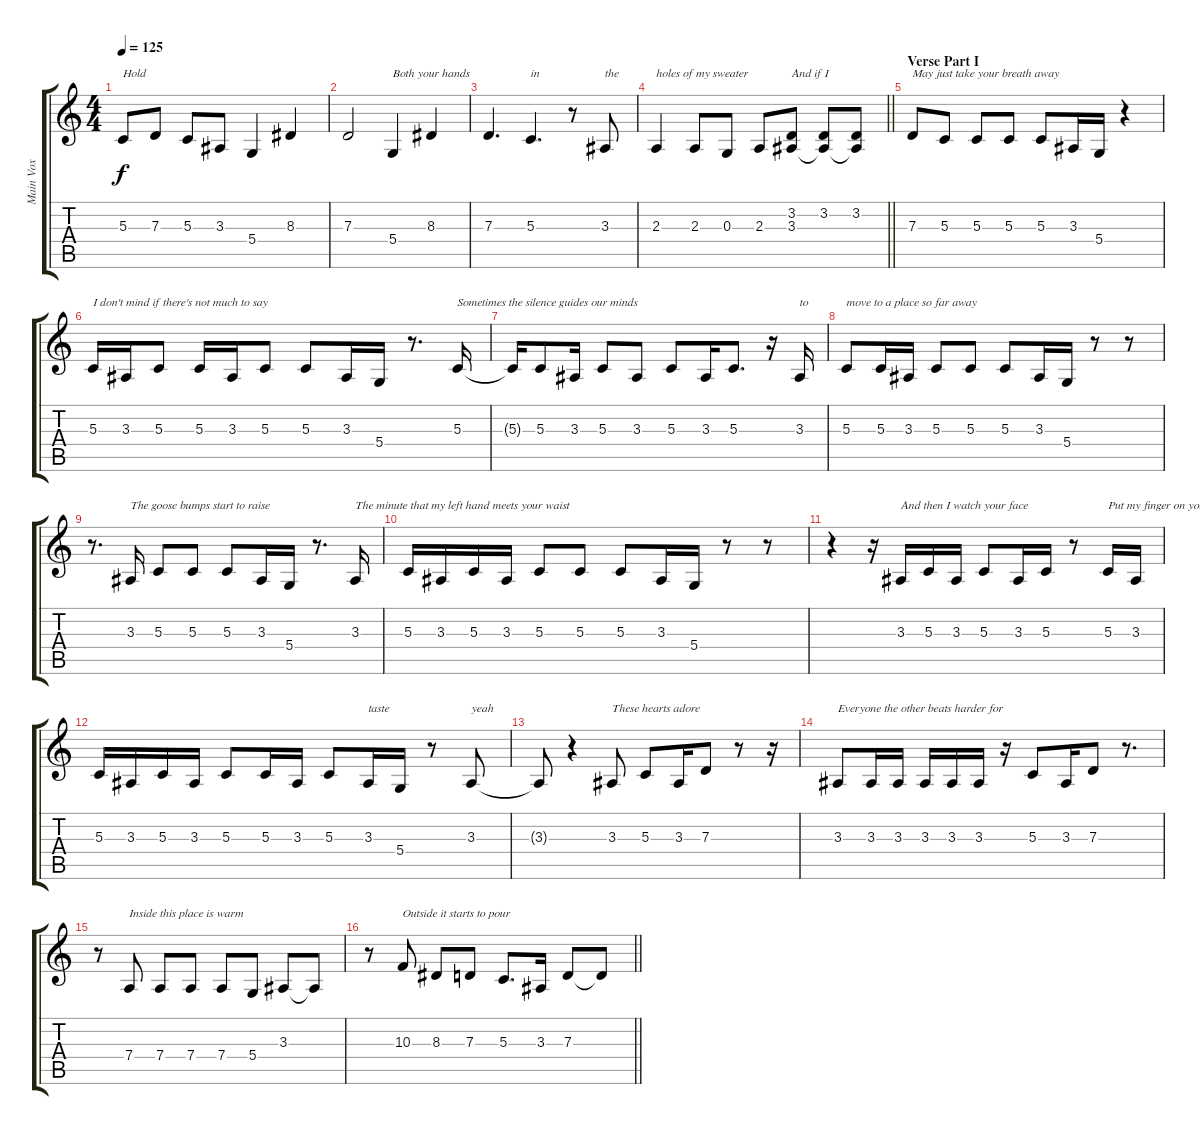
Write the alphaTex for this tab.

\track ("Main Vox" "Main Vox") {instrument altosax}
\staff {score tabs}
\tuning (E4 B3 G3 D3 A2 E2) {hide}
\ts (4 4)
\tempo 125
\clef g2
\ks c
5.3.8{txt "Hold" dy f} 7.3.8 5.3.8 3.3.8 5.4.4 8.3.4 |
7.3.2 5.4.4{txt "Both your hands"} 8.3.4 |
7.3.4{d} 5.3.4{d txt "in"} r.8 3.3.8{txt "the"} |
\barLineRight lightlight
2.3.4{txt "holes of my sweater"} 2.3.8 0.3.8 2.3.8 (3.2 3.3).8{txt "And if I"} (3.2 3.3{t}).8 (3.2 3.3{t}).8 |
\section ("" "Verse Part I")
7.3.8{txt "May just take your breath away"} 5.3.8 5.3.8 5.3.8 5.3.8 3.3.16 5.4.16 r.4 |
5.3.16{txt "I don't mind if there's not much to say"} 3.3.16 5.3.8 5.3.16 3.3.16 5.3.8 5.3.8 3.3.16 5.4.16 r.8{d} 5.3.16{txt "Sometimes the silence guides our minds"} |
5.3{t}.16 5.3.8 3.3.16 5.3.8 3.3.8 5.3.8 3.3.16 5.3.8{d} r.16 3.3.16{txt "to"} |
5.3.8{txt "move to a place so far away"} 5.3.16 3.3.16 5.3.8 5.3.8 5.3.8 3.3.16 5.4.16 r.8 r.8 |
r.8{d} 3.3.16{txt "The goose bumps start to raise"} 5.3.8 5.3.8 5.3.8 3.3.16 5.4.16 r.8{d} 3.3.16{txt "The minute that my left hand meets your waist"} |
5.3.16 3.3.16 5.3.16 3.3.16 5.3.8 5.3.8 5.3.8 3.3.16 5.4.16 r.8 r.8 |
r.4 r.16 3.3.16{txt "And then I watch your face"} 5.3.16 3.3.16 5.3.8 3.3.16 5.3.16 r.8 5.3.16{txt "Put my finger on your tongue cause you love the"} 3.3.16 |
5.3.16 3.3.16 5.3.16 3.3.16 5.3.8 5.3.16 3.3.16 5.3.8 3.3.16{txt "taste"} 5.4.16 r.8 3.3.8{txt "yeah"} |
3.3{t}.8 r.4 3.3.8{txt "These hearts adore"} 5.3.8 3.3.16 7.3.8 r.8 r.16 |
3.3.8{txt "Everyone the other beats harder for"} 3.3.16 3.3.16 3.3.16 3.3.16 3.3.16 r.16 5.3.8 3.3.16 7.3.8 r.8{d} |
r.8 7.4.8{txt "Inside this place is warm"} 7.4.8 7.4.8 7.4.8 5.4.8 3.3.8 3.3{t}.8 |
\barLineRight lightlight
r.8 10.3.8{txt "Outside it starts to pour"} 8.3.8 7.3.8 5.3.8{d} 3.3.16 7.3.8 7.3{t}.8
